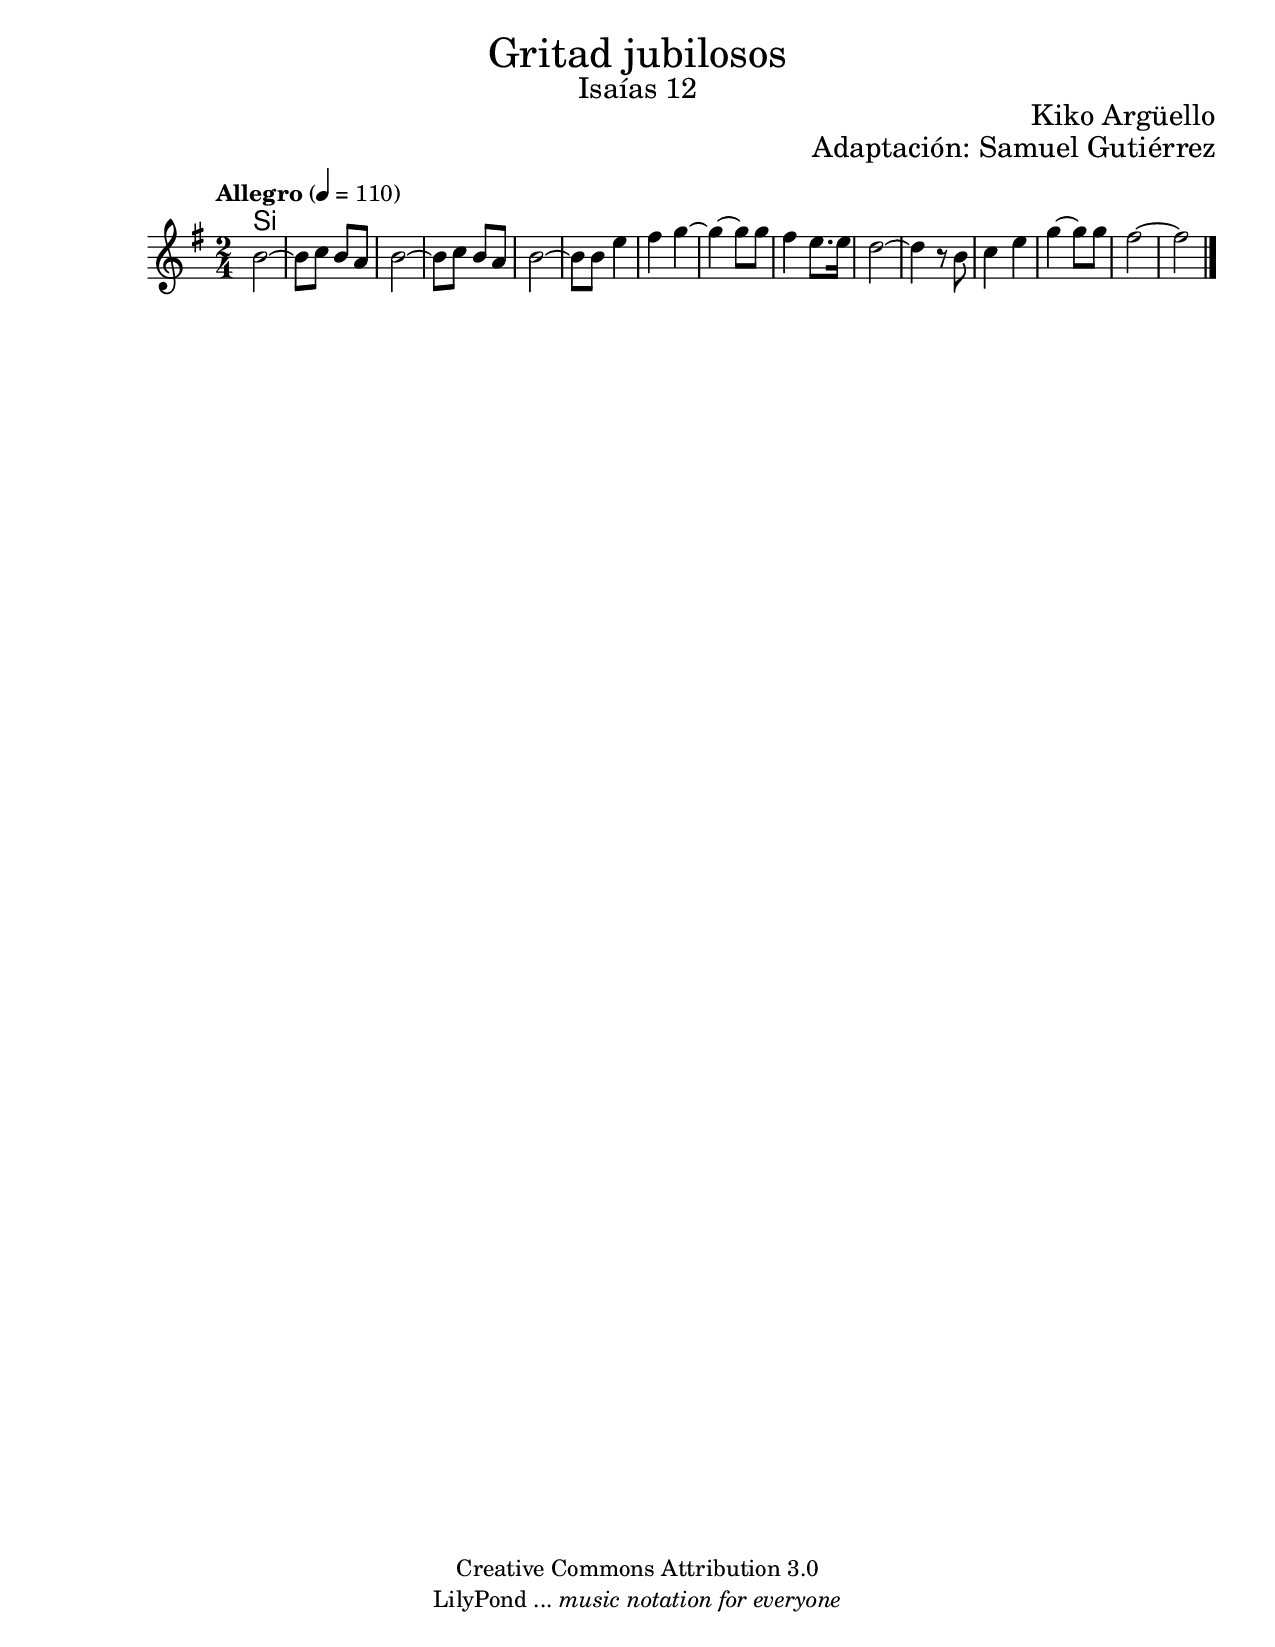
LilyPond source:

% ****************************************************************
%	Gritad Jubilusos - Tenor
%	by serach.sam@
% ****************************************************************
\language "espanol"
\version "2.19.80"

%#(set-global-staff-size 25)

% --- Parametro globales
global = {
  \tempo "Allegro" 4 = 110
  \key mi \minor
  \time 2/4
  s2*15
  \bar "|."
}

\markup { \fill-line { \center-column { \fontsize #5 "Gritad jubilosos" \fontsize #2 "Isaías 12" } } }
\markup { \fill-line { " " \fontsize #2 "Kiko Argüello"  } }
\markup { \fill-line { "" \right-column { \fontsize #2 "Adaptación: Samuel Gutiérrez"  } } }

\header {
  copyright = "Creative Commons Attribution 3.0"
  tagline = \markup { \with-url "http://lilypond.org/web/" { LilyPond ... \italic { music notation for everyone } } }
  breakbefore = ##t
}

% --- Musica
tenor = \relative do' {
  si'2~
  si8 do si la
  si2~
  si8 do si la
  si2~
  si8 si mi4
  fas4 sol~
  sol4~ sol8 sol
  fas4 mi8. mi16
  re2~
  re4 r8 si8
  do4 mi4
  sol4~ sol8 sol
  fas2~
  fas2
}

armonia = \new ChordNames {
  \set chordChanges = ##t
  \italianChords
  \chordmode {
    si2
  }
}

\score {
  <<
    \armonia
    \new Staff {
      <<
        \set Staff.midiInstrument = #"trumpet"
        \global
        \tenor
      >>
    }
  >>
  \midi {}
  \layout {}
}

\paper {
  #(set-paper-size "letter")
}


%{
convert-ly (GNU LilyPond) 2.19.83  convert-ly: Procesando «»...
Aplicando la conversión: 2.19.80
%}
